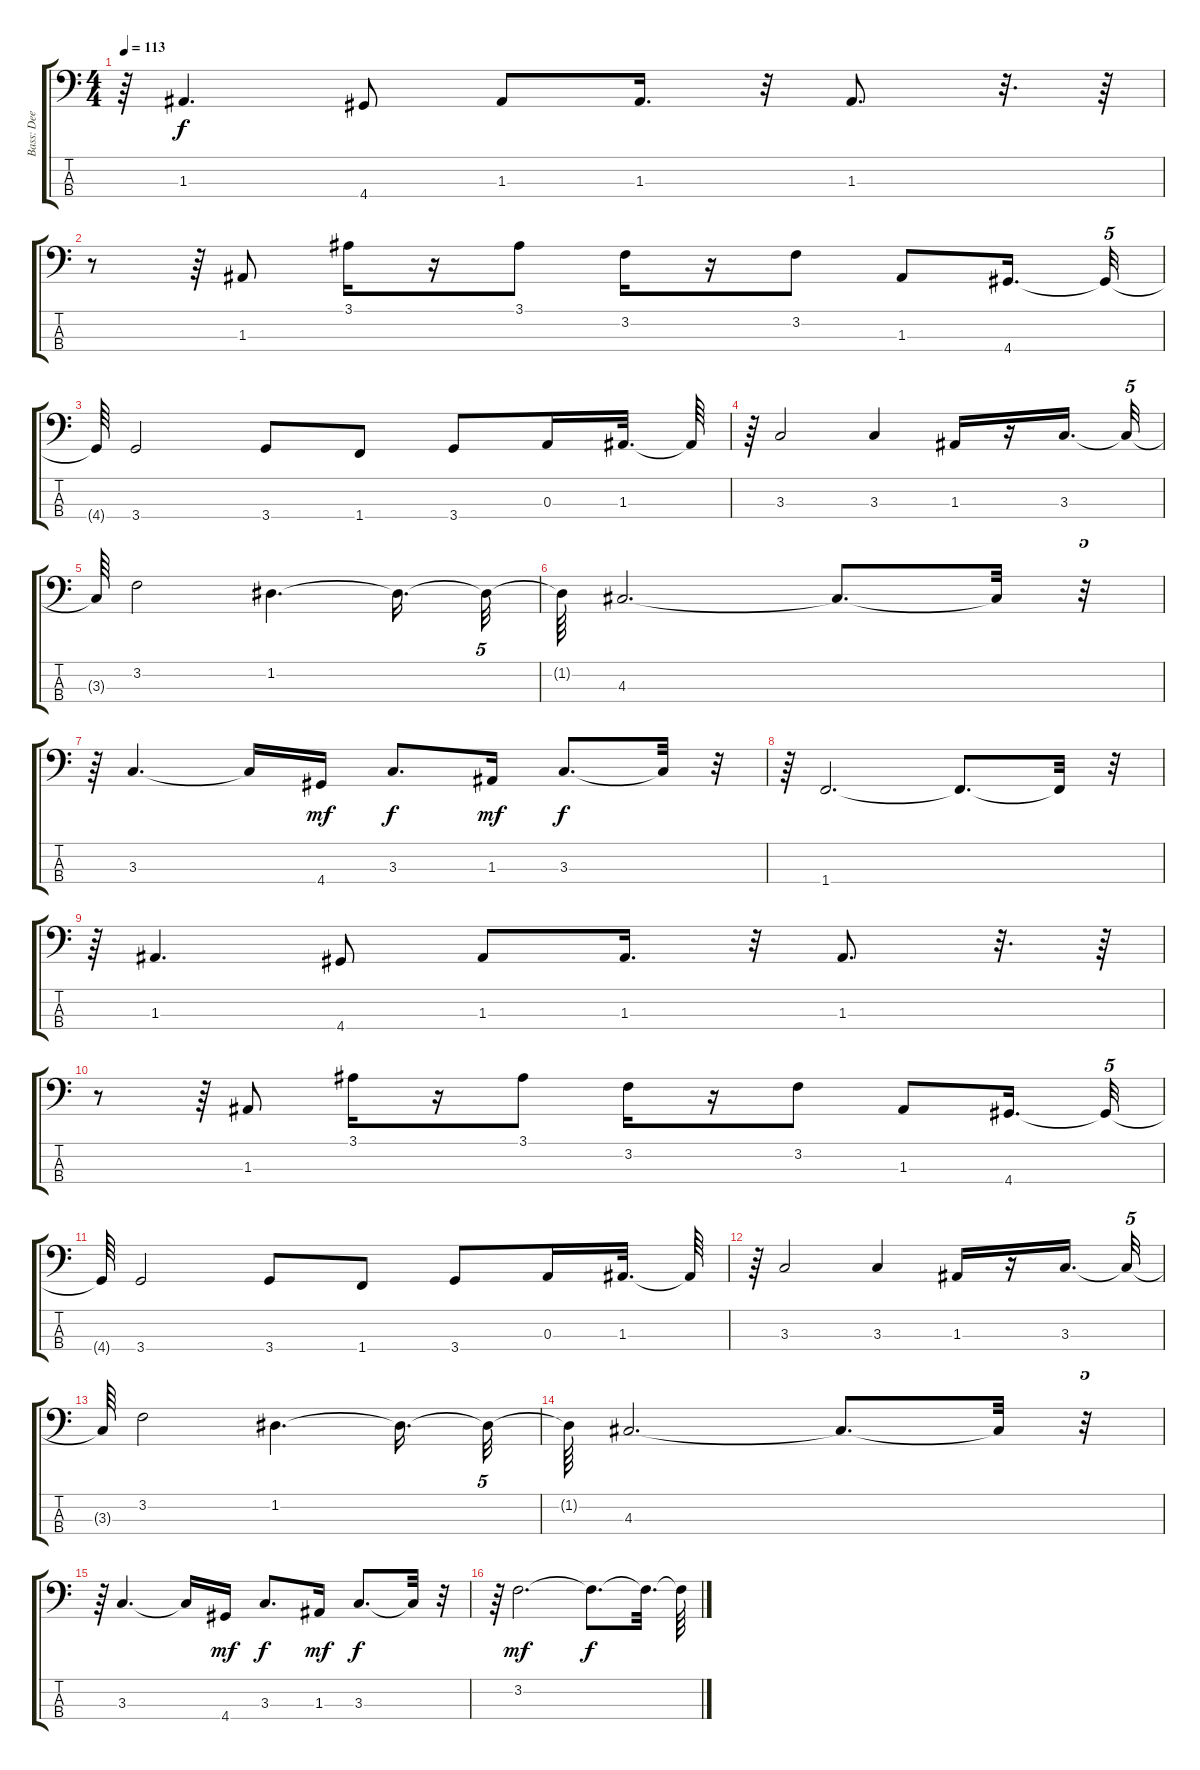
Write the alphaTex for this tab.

\track ("Bass: Dee Murray" "Bass: Dee ") {instrument electricbassfinger}
\staff {score tabs}
\tuning (G2 D2 A1 E1) {hide}
\ts (4 4)
\tempo 113
\clef f4
\ks c
r.64{dy f} 1.3.4{d} 4.4.8 1.3.8 1.3.16{d} r.32 1.3.8{d} r.32{d} r.64 |
r.8 r.64 1.3.8 3.1.16 r.16 3.1.8 3.2.16 r.16 3.2.8 1.3.8 4.4.16{d} 4.4{t}.32{tu (5 4)} |
4.4{t}.64 3.4.2 3.4.8 1.4.8 3.4.8 0.3.16 1.3.32{d} 1.3{t}.64 |
r.64 3.3.2 3.3.4 1.3.16 r.16 3.3.16{d} 3.3{t}.32{tu (5 4)} |
3.3{t}.64 3.2.2 1.2.4{d} 1.2{t}.16{d} 1.2{t}.32{tu (5 4)} |
1.2{t}.64 4.3.2{d} 4.3{t}.8{d} 4.3{t}.32 r.32{tu (5 4)} |
r.64 3.3.4{d} 3.3{t}.16 4.4.16{dy mf} 3.3.8{d dy f} 1.3.16{dy mf} 3.3.8{d dy f} 3.3{t}.32 r.32{tu (5 4)} |
r.64 1.4.2{d} 1.4{t}.8{d} 1.4{t}.32 r.32{tu (5 4)} |
r.64 1.3.4{d} 4.4.8 1.3.8 1.3.16{d} r.32 1.3.8{d} r.32{d} r.64 |
r.8 r.64 1.3.8 3.1.16 r.16 3.1.8 3.2.16 r.16 3.2.8 1.3.8 4.4.16{d} 4.4{t}.32{tu (5 4)} |
4.4{t}.64 3.4.2 3.4.8 1.4.8 3.4.8 0.3.16 1.3.32{d} 1.3{t}.64 |
r.64 3.3.2 3.3.4 1.3.16 r.16 3.3.16{d} 3.3{t}.32{tu (5 4)} |
3.3{t}.64 3.2.2 1.2.4{d} 1.2{t}.16{d} 1.2{t}.32{tu (5 4)} |
1.2{t}.64 4.3.2{d} 4.3{t}.8{d} 4.3{t}.32 r.32{tu (5 4)} |
r.64 3.3.4{d} 3.3{t}.16 4.4.16{dy mf} 3.3.8{d dy f} 1.3.16{dy mf} 3.3.8{d dy f} 3.3{t}.32 r.32{tu (5 4)} |
r.64 3.2.2{d dy mf} 3.2{t}.8{d dy f} 3.2{t}.32{d} 3.2{t}.64
